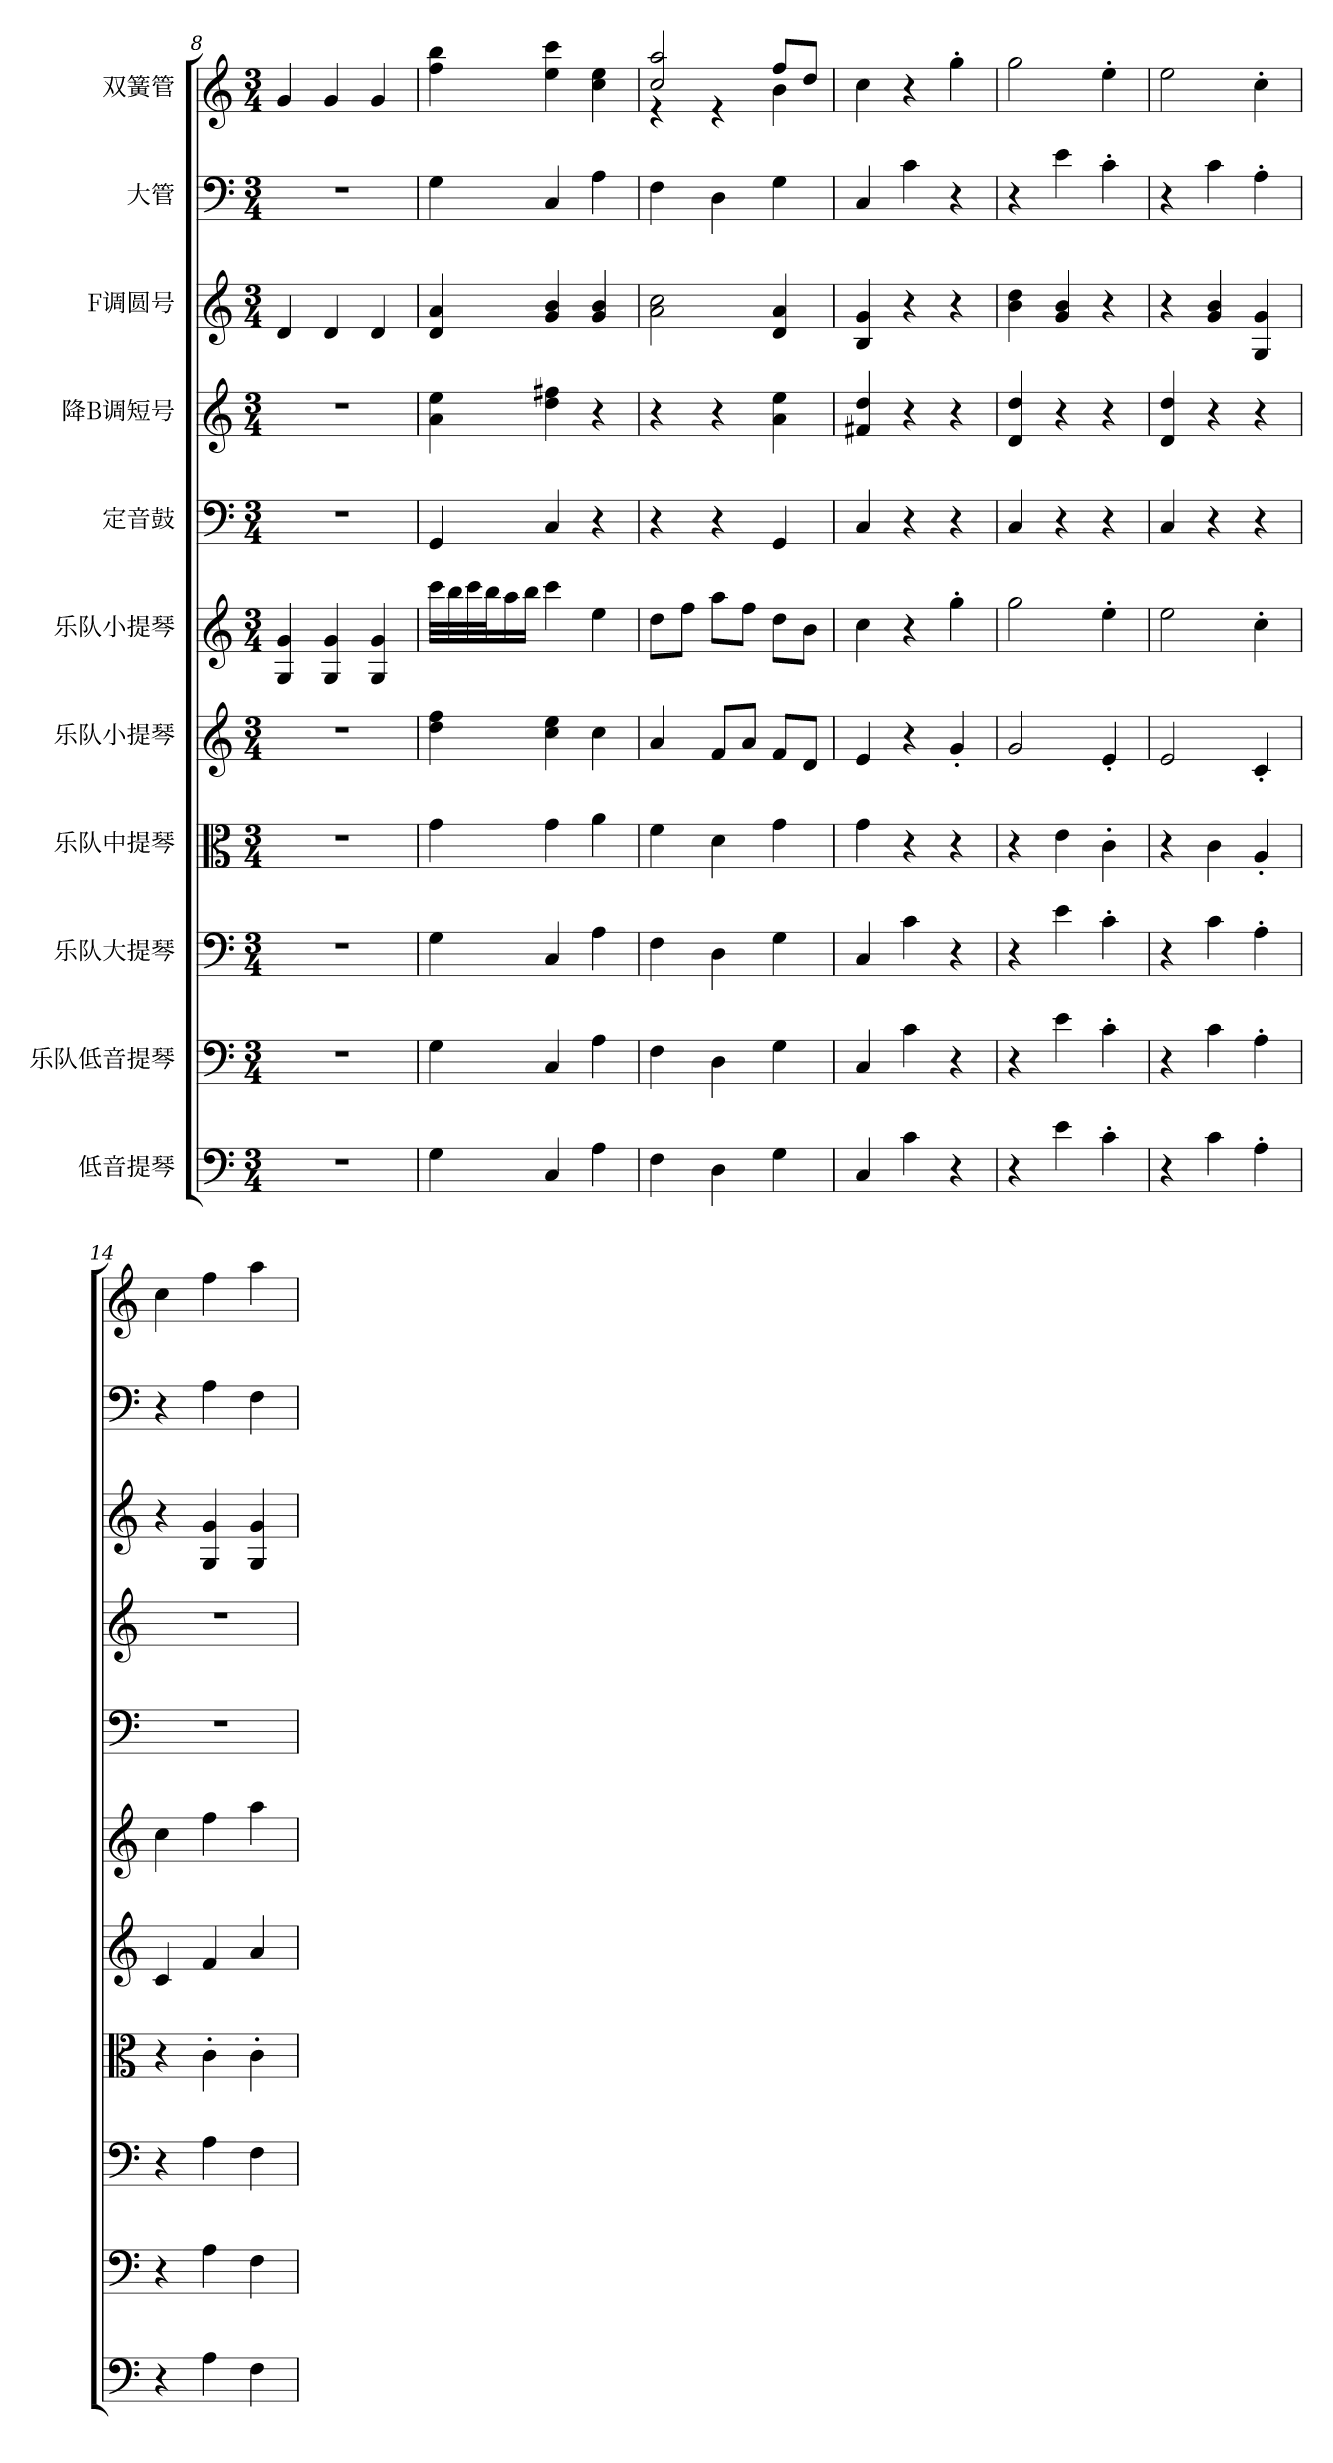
**kern	**kern	**kern	**kern	**kern	**kern	**kern	**kern	**kern	**kern	**kern
*part11	*part10	*part9	*part8	*part7	*part6	*part5	*part4	*part3	*part2	*part1
*staff11	*staff10	*staff9	*staff8	*staff7	*staff6	*staff5	*staff4	*staff3	*staff2	*staff1
*I"低音提琴	*I"乐队低音提琴	*I"乐队大提琴	*I"乐队中提琴	*I"乐队小提琴	*I"乐队小提琴	*I"定音鼓	*I"降B调短号	*I"F调圆号	*I"大管	*I"双簧管
*clefF4	*clefF4	*clefF4	*clefC3	*clefG2	*clefG2	*clefF4	*clefG2	*clefG2	*clefF4	*clefG2
*ITrd7c12	*ITrd7c12	*	*	*	*	*	*ITrd1c2	*ITrd4c7	*	*
*k[]	*k[]	*k[]	*k[]	*k[]	*k[]	*k[]	*k[b-e-]	*k[b-]	*k[]	*k[]
*M3/4	*M3/4	*M3/4	*M3/4	*M3/4	*M3/4	*M3/4	*M3/4	*M3/4	*M3/4	*M3/4
=8	=8	=8	=8	=8	=8	=8	=8	=8	=8	=8
2.r	2.r	2.r	2.r	2.r	4G/ 4g/	2.r	2.r	4G/	2.r	4g/
.	.	.	.	.	4G/ 4g/	.	.	4G/	.	4g/
.	.	.	.	.	4G/ 4g/	.	.	4G/	.	4g/
=9	=9	=9	=9	=9	=9	=9	=9	=9	=9	=9
4GG\	4GG\	4G\	4g\	4dd\ 4ff\	32ccc\LLL	4GG/	4g\ 4dd\	4G/ 4d/	4G\	4ff\ 4bb\
.	.	.	.	.	32bb\	.	.	.	.	.
.	.	.	.	.	32ccc\	.	.	.	.	.
.	.	.	.	.	32bb\J	.	.	.	.	.
.	.	.	.	.	16aa\	.	.	.	.	.
.	.	.	.	.	16bb\JJ	.	.	.	.	.
4CC/	4CC/	4C/	4g\	4cc\ 4ee\	4ccc\	4C/	4cc\ 4een\	4c/ 4e/	4C/	4ee\ 4ccc\
4AA\	4AA\	4A\	4a\	4cc\	4ee\	4r	4r	4c/ 4e/	4A\	4cc\ 4ee\
=10	=10	=10	=10	=10	=10	=10	=10	=10	=10	=10
*	*	*	*	*	*	*	*	*	*	*^
4FF\	4FF\	4F\	4f\	4a/	8dd\L	4r	4r	2d\ 2f\	4F\	2cc/ 2aa/	4r
.	.	.	.	.	8ff\J	.	.	.	.	.	.
4DD\	4DD\	4D\	4d\	8f/L	8aa\L	4r	4r	.	4D\	.	4r
.	.	.	.	8a/J	8ff\J	.	.	.	.	.	.
4GG\	4GG\	4G\	4g\	8f/L	8dd\L	4GG/	4g\ 4dd\	4G/ 4d/	4G\	8ff/L	4b\
.	.	.	.	8d/J	8b\J	.	.	.	.	8dd/J	.
*	*	*	*	*	*	*	*	*	*	*v	*v
=11	=11	=11	=11	=11	=11	=11	=11	=11	=11	=11
*	*	*	*	*	*	*	*	*	*	*MM128
4CC/	4CC/	4C/	4g\	4e/	4cc\	4C/	4en/ 4cc/	4E/ 4c/	4C/	4cc\
4C\	4C\	4c\	4r	4r	4r	4r	4r	4r	4c\	4r
4r	4r	4r	4r	4g'/	4gg'\	4r	4r	4r	4r	4gg'\
!!LO:PB:g=z
=12	=12	=12	=12	=12	=12	=12	=12	=12	=12	=12
*	*	*	*	*	*	*	*	*	*	*MM132
4r	4r	4r	4r	2g/	2gg\	4C/	4c/ 4cc/	4e\ 4g\	4r	2gg\
4E\	4E\	4e\	4e\	.	.	4r	4r	4c/ 4e/	4e\	.
4C'\	4C'\	4c'\	4c'\	4e'/	4ee'\	4r	4r	4r	4c'\	4ee'\
=13	=13	=13	=13	=13	=13	=13	=13	=13	=13	=13
4r	4r	4r	4r	2e/	2ee\	4C/	4c/ 4cc/	4r	4r	2ee\
4C\	4C\	4c\	4c\	.	.	4r	4r	4c/ 4e/	4c\	.
4AA'\	4AA'\	4A'\	4A'/	4c'/	4cc'\	4r	4r	4C/ 4c/	4A'\	4cc'\
=14	=14	=14	=14	=14	=14	=14	=14	=14	=14	=14
4r	4r	4r	4r	4c/	4cc\	2.r	2.r	4r	4r	4cc\
4AA\	4AA\	4A\	4c'\	4f/	4ff\	.	.	4C/ 4c/	4A\	4ff\
4FF\	4FF\	4F\	4c'\	4a/	4aa\	.	.	4C/ 4c/	4F\	4aa\
=	=	=	=	=	=	=	=	=	=	=
*-	*-	*-	*-	*-	*-	*-	*-	*-	*-	*-
